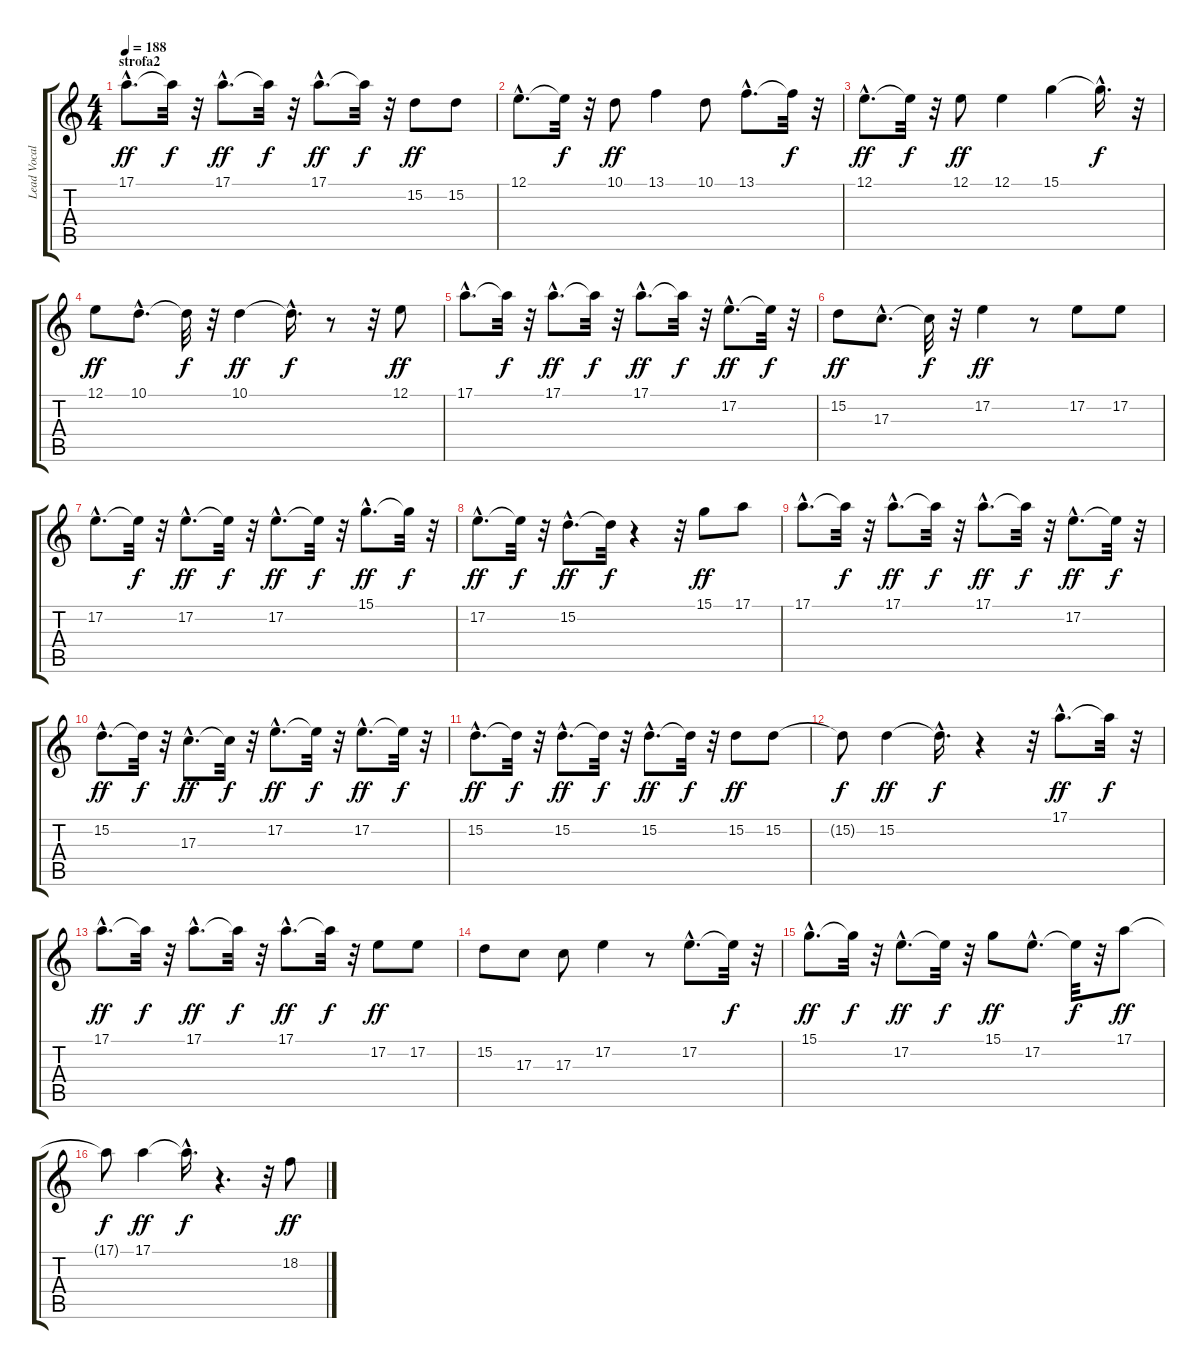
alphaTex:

\track ("Lead Vocals (Bruce)" "Lead Vocal") {instrument choiraahs}
\staff {score tabs}
\tuning (E4 B3 G3 D3 A2 E2) {hide}
\ts (4 4)
\section ("" "strofa2")
\tempo 188
\clef g2
\ks c
17.1{hac}.8{d dy ff} 17.1{t}.32{dy f} r.32 17.1{hac}.8{d dy ff} 17.1{t}.32{dy f} r.32 17.1{hac}.8{d dy ff} 17.1{t}.32{dy f} r.32 15.2.8{dy ff} 15.2.8 |
12.1{hac}.8{d} 12.1{t}.32{dy f} r.32 10.1.8{dy ff} 13.1.4 10.1.8 13.1{hac}.8{d} 13.1{t}.32{dy f} r.32 |
12.1{hac}.8{d dy ff} 12.1{t}.32{dy f} r.32 12.1.8{dy ff} 12.1.4 15.1.4 15.1{hac t}.16{d dy f} r.32 |
12.1.8{dy ff} 10.1{hac}.8{d} 10.1{t}.32{dy f} r.32 10.1.4{dy ff} 10.1{hac t}.16{d dy f} r.8 r.32 12.1.8{dy ff} |
17.1{hac}.8{d} 17.1{t}.32{dy f} r.32 17.1{hac}.8{d dy ff} 17.1{t}.32{dy f} r.32 17.1{hac}.8{d dy ff} 17.1{t}.32{dy f} r.32 17.2{hac}.8{d dy ff} 17.2{t}.32{dy f} r.32 |
15.2.8{dy ff} 17.3{hac}.8{d} 17.3{t}.32{dy f} r.32 17.2.4{dy ff} r.8 17.2.8 17.2.8 |
17.2{hac}.8{d} 17.2{t}.32{dy f} r.32 17.2{hac}.8{d dy ff} 17.2{t}.32{dy f} r.32 17.2{hac}.8{d dy ff} 17.2{t}.32{dy f} r.32 15.1{hac}.8{d dy ff} 15.1{t}.32{dy f} r.32 |
17.2{hac}.8{d dy ff} 17.2{t}.32{dy f} r.32 15.2{hac}.8{d dy ff} 15.2{t}.32{dy f} r.4 r.32 15.1.8{dy ff} 17.1.8 |
17.1{hac}.8{d} 17.1{t}.32{dy f} r.32 17.1{hac}.8{d dy ff} 17.1{t}.32{dy f} r.32 17.1{hac}.8{d dy ff} 17.1{t}.32{dy f} r.32 17.2{hac}.8{d dy ff} 17.2{t}.32{dy f} r.32 |
15.2{hac}.8{d dy ff} 15.2{t}.32{dy f} r.32 17.3{hac}.8{d dy ff} 17.3{t}.32{dy f} r.32 17.2{hac}.8{d dy ff} 17.2{t}.32{dy f} r.32 17.2{hac}.8{d dy ff} 17.2{t}.32{dy f} r.32 |
15.2{hac}.8{d dy ff} 15.2{t}.32{dy f} r.32 15.2{hac}.8{d dy ff} 15.2{t}.32{dy f} r.32 15.2{hac}.8{d dy ff} 15.2{t}.32{dy f} r.32 15.2.8{dy ff} 15.2.8 |
15.2{t}.8{dy f} 15.2.4{dy ff} 15.2{hac t}.16{d dy f} r.4 r.32 17.1{hac}.8{d dy ff} 17.1{t}.32{dy f} r.32 |
17.1{hac}.8{d dy ff} 17.1{t}.32{dy f} r.32 17.1{hac}.8{d dy ff} 17.1{t}.32{dy f} r.32 17.1{hac}.8{d dy ff} 17.1{t}.32{dy f} r.32 17.2.8{dy ff} 17.2.8 |
15.2.8 17.3.8 17.3.8 17.2.4 r.8 17.2{hac}.8{d} 17.2{t}.32{dy f} r.32 |
15.1{hac}.8{d dy ff} 15.1{t}.32{dy f} r.32 17.2{hac}.8{d dy ff} 17.2{t}.32{dy f} r.32 15.1.8{dy ff} 17.2{hac}.8{d} 17.2{t}.32{dy f} r.32 17.1.8{dy ff} |
17.1{t}.8{dy f} 17.1.4{dy ff} 17.1{hac t}.16{d dy f} r.4{d} r.32 18.2.8{dy ff}
